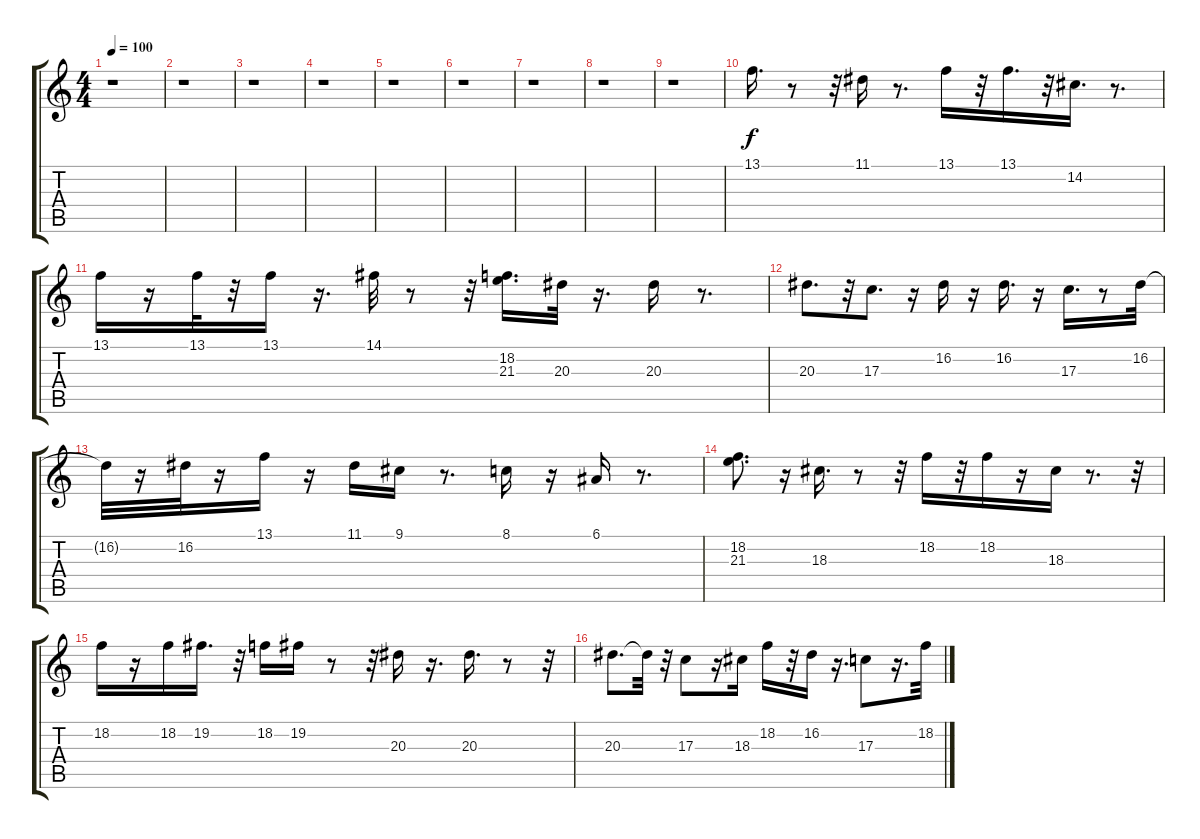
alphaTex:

\track "" {instrument tenorsax}
\staff {score tabs}
\tuning (E4 B3 G3 D3 A2 E2) {hide}
\ts (4 4)
\tempo 100
\clef g2
\ks c
r.1{dy f} |
r.1 |
r.1 |
r.1 |
r.1 |
r.1 |
r.1 |
r.1 |
r.1 |
13.1.16{d} r.8 r.32 11.1.16 r.8{d} 13.1.16 r.32 13.1.16{d} r.32 14.2.16{d} r.8{d} |
13.1.16 r.16 13.1.32 r.32 13.1.16 r.16{d} 14.1.32 r.8 r.32 (18.2 21.3).16{d} 20.3.32 r.16{d} 20.3.16 r.8{d} |
20.3.8{d} r.32 17.3.8{d} r.16 16.2.16 r.16 16.2.16{d} r.16 17.3.16{d} r.8 16.2.32 |
16.2{t}.32 r.16 16.2.32 r.16 13.1.16 r.16 11.1.16 9.1.16 r.8{d} 8.1.16 r.16 6.1.16 r.8{d} |
(18.2 21.3).8{d} r.16 18.3.16{d} r.8 r.32 18.2.16 r.32 18.2.16 r.16 18.3.16 r.8{d} r.32 |
18.2.16 r.16 18.2.16 19.2.16{d} r.32 18.2.16 19.2.16 r.8 r.32 20.3.16 r.16{d} 20.3.16{d} r.8 r.32 |
20.3.8{d} 20.3{t}.32 r.32 17.3.8 r.16 18.3.16 18.2.16 r.32 16.2.16 r.16{d} 17.3.8 r.16{d} 18.2.32
